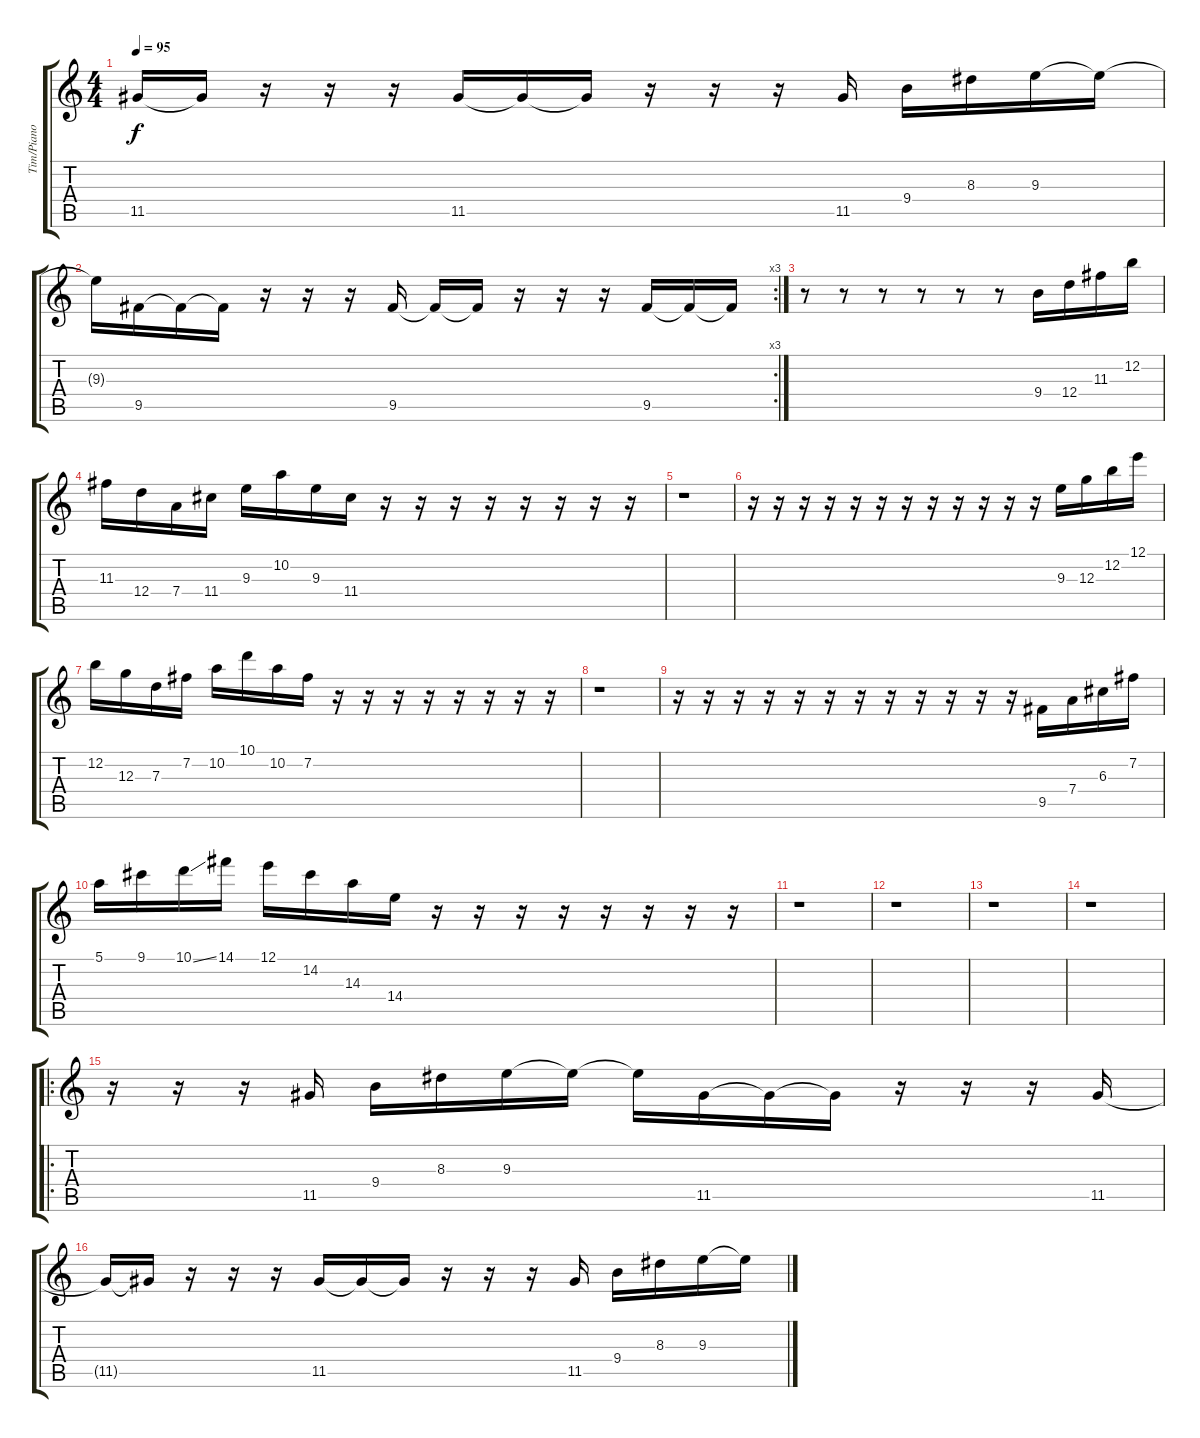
\track ("Tim/Piano" "Tim/Piano") {instrument acousticguitarsteel}
\staff {score tabs}
\tuning (E4 B3 G3 D3 A2 E2) {hide}
\ts (4 4)
\tempo 95
\clef g2
\ks c
11.5{t}.16{dy f} 11.5{t}.16 r.16 r.16 r.16 11.5.16 11.5{t}.16 11.5{t}.16 r.16 r.16 r.16 11.5.16 9.4.16 8.3.16 9.3.16 9.3{t}.16 |
\rc 3
9.3{t}.16 9.5.16 9.5{t}.16 9.5{t}.16 r.16 r.16 r.16 9.5.16 9.5{t}.16 9.5{t}.16 r.16 r.16 r.16 9.5.16 9.5{t}.16 9.5{t}.16 |
r.8 r.8 r.8 r.8 r.8 r.8 9.4.16 12.4.16 11.3.16 12.2.16 |
11.3.16 12.4.16 7.4.16 11.4.16 9.3.16 10.2.16 9.3.16 11.4.16 r.16 r.16 r.16 r.16 r.16 r.16 r.16 r.16 |
r.1 |
r.16 r.16 r.16 r.16 r.16 r.16 r.16 r.16 r.16 r.16 r.16 r.16 9.3.16 12.3.16 12.2.16 12.1.16 |
12.2.16 12.3.16 7.3.16 7.2.16 10.2.16 10.1.16 10.2.16 7.2.16 r.16 r.16 r.16 r.16 r.16 r.16 r.16 r.16 |
r.1 |
r.16 r.16 r.16 r.16 r.16 r.16 r.16 r.16 r.16 r.16 r.16 r.16 9.5.16 7.4.16 6.3.16 7.2.16 |
5.1.16 9.1.16 10.1{ss}.16 14.1.16 12.1.16 14.2.16 14.3.16 14.4.16 r.16 r.16 r.16 r.16 r.16 r.16 r.16 r.16 |
r.1 |
r.1 |
r.1 |
r.1 |
\ro
r.16 r.16 r.16 11.5.16 9.4.16 8.3.16 9.3.16 9.3{t}.16 9.3{t}.16 11.5.16 11.5{t}.16 11.5{t}.16 r.16 r.16 r.16 11.5.16 |
11.5{t}.16 11.5{t}.16 r.16 r.16 r.16 11.5.16 11.5{t}.16 11.5{t}.16 r.16 r.16 r.16 11.5.16 9.4.16 8.3.16 9.3.16 9.3{t}.16
